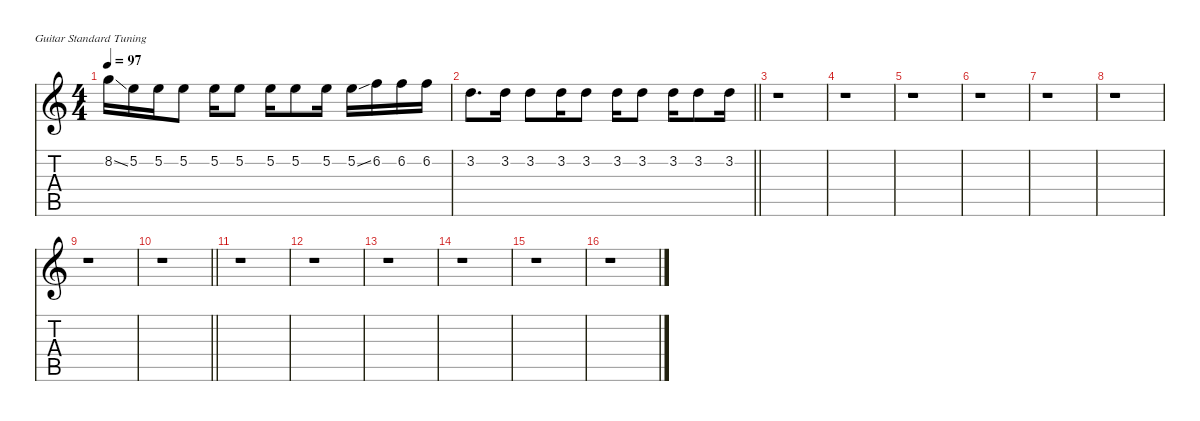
\defaultSystemsLayout 4
\hideDynamics
\bracketExtendMode nobrackets
\singleTrackTrackNamePolicy hidden
\multiTrackTrackNamePolicy hidden
\firstSystemTrackNameMode fullname
\firstSystemTrackNameOrientation horizontal
\otherSystemsTrackNameOrientation horizontal
\track ("Rhythm Guitar 2 [Mikael Akerfeldt + Pete" "dist.guit.") {defaultSystemsLayout 4 instrument distortionguitar}
\staff {score tabs}
\tuning (E4 B3 G3 D3 A2 E2)
\ts (4 4)
\tempo 97
\clef g2
\ks c
8.2{ss}.16{dy mp beam Down} 5.2.16{beam Down} 5.2.16{beam Down} 5.2.8{beam Down} 5.2.16{beam Down} 5.2.8{beam Down} 5.2.16{beam Down} 5.2.8{beam Down} 5.2.16{beam Down} 5.2{ss}.16{beam Down} 6.2.16{beam Down} 6.2.16{beam Down} 6.2.16{beam Down} |
\barLineRight lightlight
3.2.8{d beam Down} 3.2.16{beam Down} 3.2.8{beam Down} 3.2.16{beam Down} 3.2.8{beam Down} 3.2.16{beam Down} 3.2.8{beam Down} 3.2.16{beam Down} 3.2.8{beam Down} 3.2.16{beam Down} |
r.1{beam Down} |
r.1{beam Down} |
r.1{beam Down} |
r.1{beam Down} |
r.1{beam Down} |
r.1{beam Down} |
r.1{beam Down} |
\barLineRight lightlight
r.1{beam Down} |
r.1{beam Down} |
r.1{beam Down} |
r.1{beam Down} |
r.1{beam Down} |
r.1{beam Down} |
r.1{beam Down}
